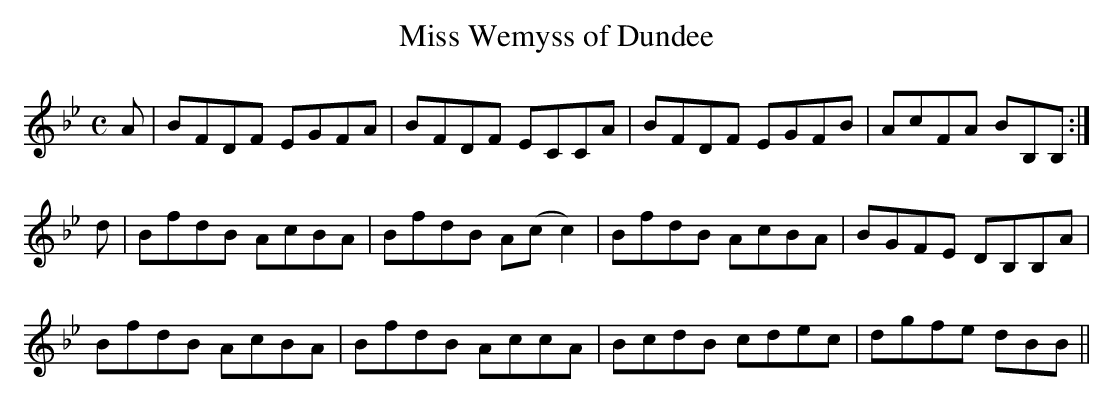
X:1
T:Miss Wemyss of Dundee
M:C
L:1/8
K:Bb
A|BFDF EGFA|BFDF ECCA|BFDF EGFB|AcFA BB,B,:|
d|BfdB AcBA|BfdB A(cc2)|BfdB AcBA|BGFE DB,B,A|
BfdB AcBA|BfdB AccA|BcdB cdec|dgfe dBB||
